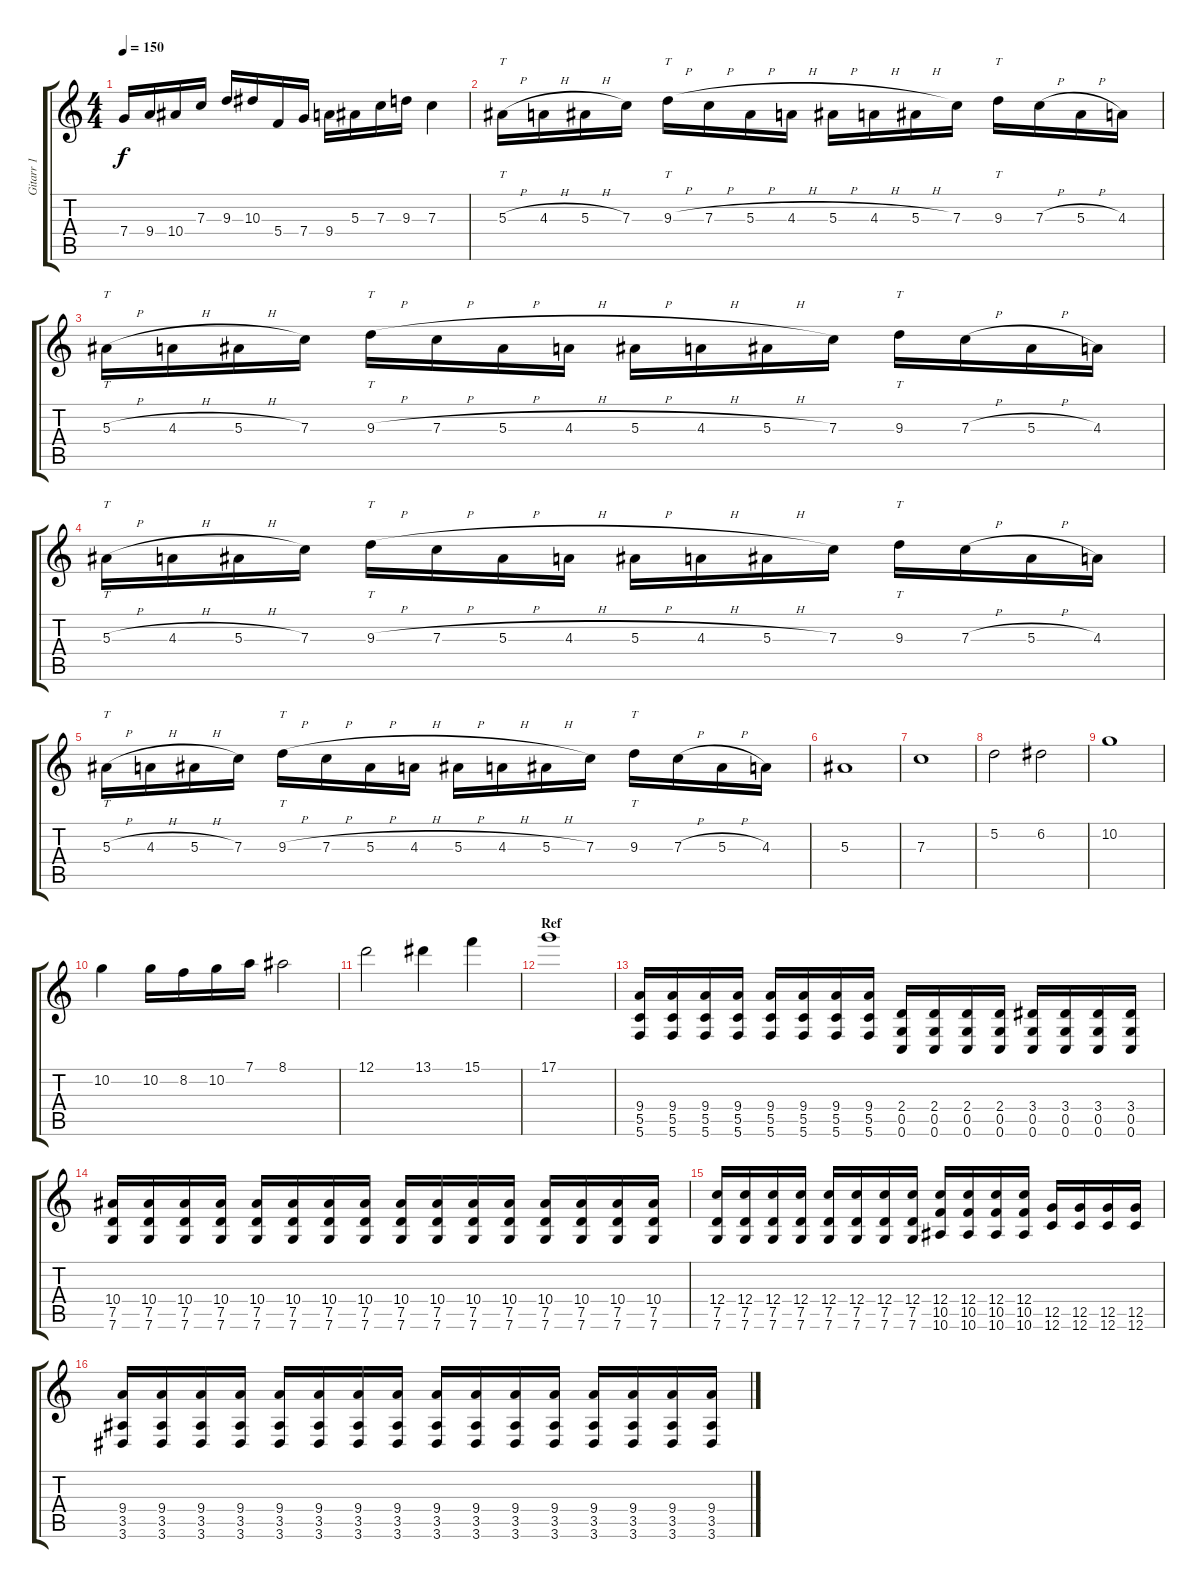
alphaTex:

\track ("Gitarr 1" "Gitarr 1") {instrument distortionguitar}
\staff {score tabs}
\tuning (D4 A3 F3 C3 G2 C2) {hide}
\ts (4 4)
\tempo 150
\clef g2
\ks c
7.4.16{dy f} 9.4.16 10.4.16 7.3.16 9.3.16 10.3.16 5.4.16 7.4.16 9.4.16 5.3.16 7.3.16 9.3.16 7.3.4 |
5.3{h}.16{tt} 4.3{h}.16 5.3{h}.16 7.3.16 9.3{h}.16{tt} 7.3{h}.16 5.3{h}.16 4.3{h}.16 5.3{h}.16 4.3{h}.16 5.3{h}.16 7.3.16 9.3.16{tt} 7.3{h}.16 5.3{h}.16 4.3.16 |
5.3{h}.16{tt} 4.3{h}.16 5.3{h}.16 7.3.16 9.3{h}.16{tt} 7.3{h}.16 5.3{h}.16 4.3{h}.16 5.3{h}.16 4.3{h}.16 5.3{h}.16 7.3.16 9.3.16{tt} 7.3{h}.16 5.3{h}.16 4.3.16 |
5.3{h}.16{tt} 4.3{h}.16 5.3{h}.16 7.3.16 9.3{h}.16{tt} 7.3{h}.16 5.3{h}.16 4.3{h}.16 5.3{h}.16 4.3{h}.16 5.3{h}.16 7.3.16 9.3.16{tt} 7.3{h}.16 5.3{h}.16 4.3.16 |
5.3{h}.16{tt} 4.3{h}.16 5.3{h}.16 7.3.16 9.3{h}.16{tt} 7.3{h}.16 5.3{h}.16 4.3{h}.16 5.3{h}.16 4.3{h}.16 5.3{h}.16 7.3.16 9.3.16{tt} 7.3{h}.16 5.3{h}.16 4.3.16 |
5.3.1 |
7.3.1 |
5.2.2 6.2.2 |
10.2.1 |
10.2.4 10.2.16 8.2.16 10.2.16 7.1.16 8.1.2 |
12.1.2 13.1.4 15.1.4 |
\section ("" "Ref")
17.1.1 |
(9.4 5.5 5.6).16{volume 13} (9.4 5.5 5.6).16 (9.4 5.5 5.6).16 (9.4 5.5 5.6).16 (9.4 5.5 5.6).16 (9.4 5.5 5.6).16 (9.4 5.5 5.6).16 (9.4 5.5 5.6).16 (2.4 0.5 0.6).16 (2.4 0.5 0.6).16 (2.4 0.5 0.6).16 (2.4 0.5 0.6).16 (3.4 0.5 0.6).16 (3.4 0.5 0.6).16 (3.4 0.5 0.6).16 (3.4 0.5 0.6).16 |
(10.4 7.5 7.6).16 (10.4 7.5 7.6).16 (10.4 7.5 7.6).16 (10.4 7.5 7.6).16 (10.4 7.5 7.6).16 (10.4 7.5 7.6).16 (10.4 7.5 7.6).16 (10.4 7.5 7.6).16 (10.4 7.5 7.6).16 (10.4 7.5 7.6).16 (10.4 7.5 7.6).16 (10.4 7.5 7.6).16 (10.4 7.5 7.6).16 (10.4 7.5 7.6).16 (10.4 7.5 7.6).16 (10.4 7.5 7.6).16 |
(12.4 7.5 7.6).16 (12.4 7.5 7.6).16 (12.4 7.5 7.6).16 (12.4 7.5 7.6).16 (12.4 7.5 7.6).16 (12.4 7.5 7.6).16 (12.4 7.5 7.6).16 (12.4 7.5 7.6).16 (12.4 10.5 10.6).16 (12.4 10.5 10.6).16 (12.4 10.5 10.6).16 (12.4 10.5 10.6).16 (12.5 12.6).16 (12.5 12.6).16 (12.5 12.6).16 (12.5 12.6).16 |
(9.4 3.5 3.6).16 (9.4 3.5 3.6).16 (9.4 3.5 3.6).16 (9.4 3.5 3.6).16 (9.4 3.5 3.6).16 (9.4 3.5 3.6).16 (9.4 3.5 3.6).16 (9.4 3.5 3.6).16 (9.4 3.5 3.6).16 (9.4 3.5 3.6).16 (9.4 3.5 3.6).16 (9.4 3.5 3.6).16 (9.4 3.5 3.6).16 (9.4 3.5 3.6).16 (9.4 3.5 3.6).16 (9.4 3.5 3.6).16
